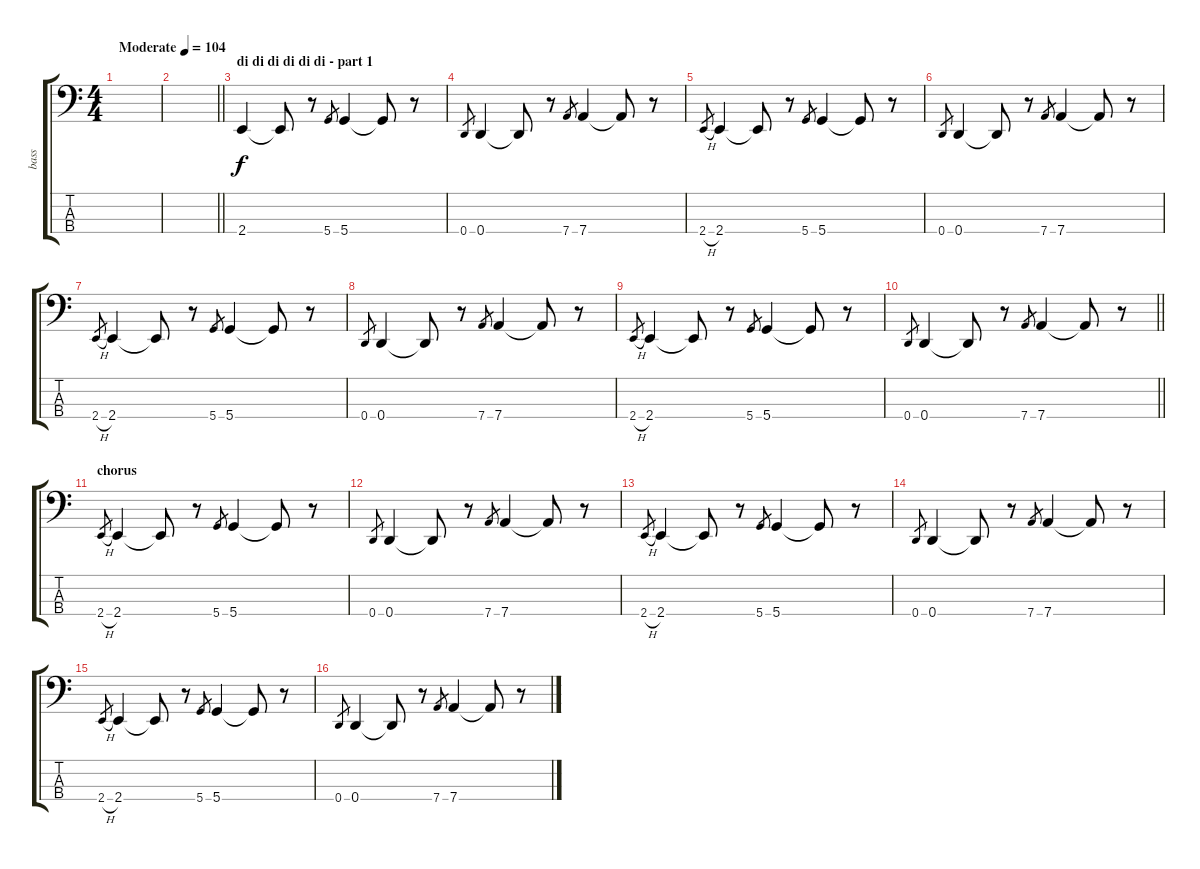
\track ("bass" "bass") {instrument acousticbass}
\staff {score tabs}
\tuning (G2 D2 A1 D1) {hide}
\ts (4 4)
\tempo (104 "Moderate")
\clef f4
\ks c
|
\barLineRight lightlight
|
\section ("" "di di di di di di - part 1")
2.4.4 2.4{t}.8 r.8 5.4.8{gr} 5.4.4 5.4{t}.8 r.8 |
0.4.8{gr} 0.4.4 0.4{t}.8 r.8 7.4.8{gr} 7.4.4 7.4{t}.8 r.8 |
2.4{h}.8{gr} 2.4.4 2.4{t}.8 r.8 5.4.8{gr} 5.4.4 5.4{t}.8 r.8 |
0.4.8{gr} 0.4.4 0.4{t}.8 r.8 7.4.8{gr} 7.4.4 7.4{t}.8 r.8 |
2.4{h}.8{gr} 2.4.4 2.4{t}.8 r.8 5.4.8{gr} 5.4.4 5.4{t}.8 r.8 |
0.4.8{gr} 0.4.4 0.4{t}.8 r.8 7.4.8{gr} 7.4.4 7.4{t}.8 r.8 |
2.4{h}.8{gr} 2.4.4 2.4{t}.8 r.8 5.4.8{gr} 5.4.4 5.4{t}.8 r.8 |
\barLineRight lightlight
0.4.8{gr} 0.4.4 0.4{t}.8 r.8 7.4.8{gr} 7.4.4 7.4{t}.8 r.8 |
\section ("" "chorus")
2.4{h}.8{gr} 2.4.4 2.4{t}.8 r.8 5.4.8{gr} 5.4.4 5.4{t}.8 r.8 |
0.4.8{gr} 0.4.4 0.4{t}.8 r.8 7.4.8{gr} 7.4.4 7.4{t}.8 r.8 |
2.4{h}.8{gr} 2.4.4 2.4{t}.8 r.8 5.4.8{gr} 5.4.4 5.4{t}.8 r.8 |
0.4.8{gr} 0.4.4 0.4{t}.8 r.8 7.4.8{gr} 7.4.4 7.4{t}.8 r.8 |
2.4{h}.8{gr} 2.4.4 2.4{t}.8 r.8 5.4.8{gr} 5.4.4 5.4{t}.8 r.8 |
0.4.8{gr} 0.4.4 0.4{t}.8 r.8 7.4.8{gr} 7.4.4 7.4{t}.8 r.8
